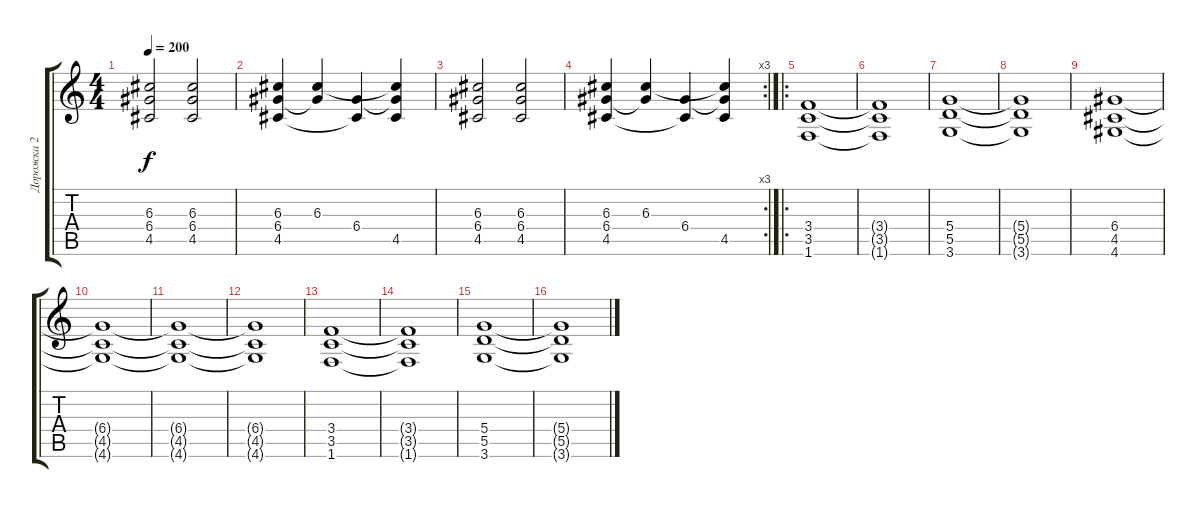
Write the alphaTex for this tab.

\track ("Дорожка 2" "Дорожка 2") {instrument distortionguitar}
\staff {score tabs}
\tuning (E4 B3 G3 D3 A2 E2) {hide}
\ts (4 4)
\tempo 200
\clef g2
\ks c
(6.3 6.4 4.5).2{dy f} (6.3 6.4 4.5).2 |
(6.3 6.4 4.5).4 (6.3 6.4{t}).4 (6.4 4.5{t}).4 (6.3{t} 6.4{t} 4.5).4 |
(6.3 6.4 4.5).2 (6.3 6.4 4.5).2 |
\rc 3
(6.3 6.4 4.5).4 (6.3 6.4{t}).4 (6.4 4.5{t}).4 (6.3{t} 6.4{t} 4.5).4 |
\ro
(3.4 3.5 1.6).1{volume 11} |
(3.4{t} 3.5{t} 1.6{t}).1 |
(5.4 5.5 3.6).1 |
(5.4{t} 5.5{t} 3.6{t}).1 |
(6.4 4.5 4.6).1 |
(6.4{t} 4.5{t} 4.6{t}).1 |
(6.4{t} 4.5{t} 4.6{t}).1 |
(6.4{t} 4.5{t} 4.6{t}).1 |
(3.4 3.5 1.6).1 |
(3.4{t} 3.5{t} 1.6{t}).1 |
(5.4 5.5 3.6).1 |
(5.4{t} 5.5{t} 3.6{t}).1
